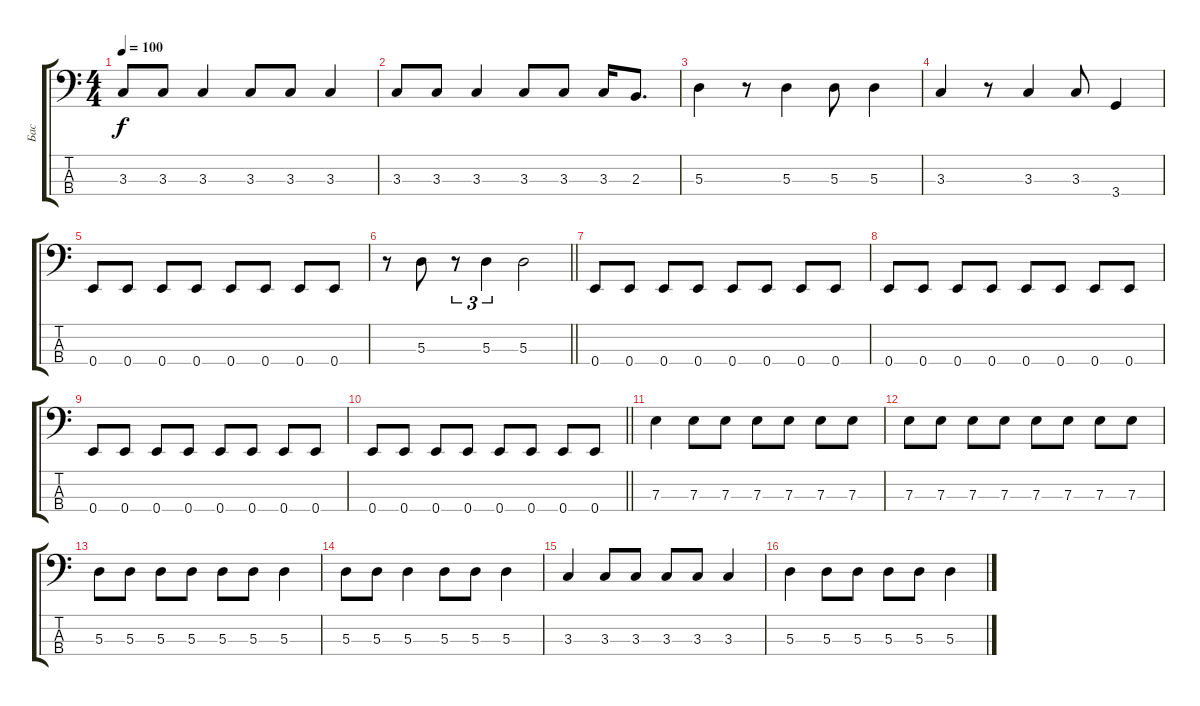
\track ("Бас" "Бас") {instrument electricbassfinger}
\staff {score tabs}
\tuning (G2 D2 A1 E1) {hide}
\ts (4 4)
\tempo 100
\clef f4
\ks c
3.3.8{dy f} 3.3.8 3.3.4 3.3.8 3.3.8 3.3.4 |
3.3.8 3.3.8 3.3.4 3.3.8 3.3.8 3.3.16 2.3.8{d} |
5.3.4 r.8 5.3.4 5.3.8 5.3.4 |
3.3.4 r.8 3.3.4 3.3.8 3.4.4 |
0.4.8 0.4.8 0.4.8 0.4.8 0.4.8 0.4.8 0.4.8 0.4.8 |
\barLineRight lightlight
r.8 5.3.8 r.8{tu (3 2)} 5.3.4{tu (3 2)} 5.3.2 |
0.4.8 0.4.8 0.4.8 0.4.8 0.4.8 0.4.8 0.4.8 0.4.8 |
0.4.8 0.4.8 0.4.8 0.4.8 0.4.8 0.4.8 0.4.8 0.4.8 |
0.4.8 0.4.8 0.4.8 0.4.8 0.4.8 0.4.8 0.4.8 0.4.8 |
\barLineRight lightlight
0.4.8 0.4.8 0.4.8 0.4.8 0.4.8 0.4.8 0.4.8 0.4.8 |
7.3.4 7.3.8 7.3.8 7.3.8 7.3.8 7.3.8 7.3.8 |
7.3.8 7.3.8 7.3.8 7.3.8 7.3.8 7.3.8 7.3.8 7.3.8 |
5.3.8 5.3.8 5.3.8 5.3.8 5.3.8 5.3.8 5.3.4 |
5.3.8 5.3.8 5.3.4 5.3.8 5.3.8 5.3.4 |
3.3.4 3.3.8 3.3.8 3.3.8 3.3.8 3.3.4 |
5.3.4 5.3.8 5.3.8 5.3.8 5.3.8 5.3.4
